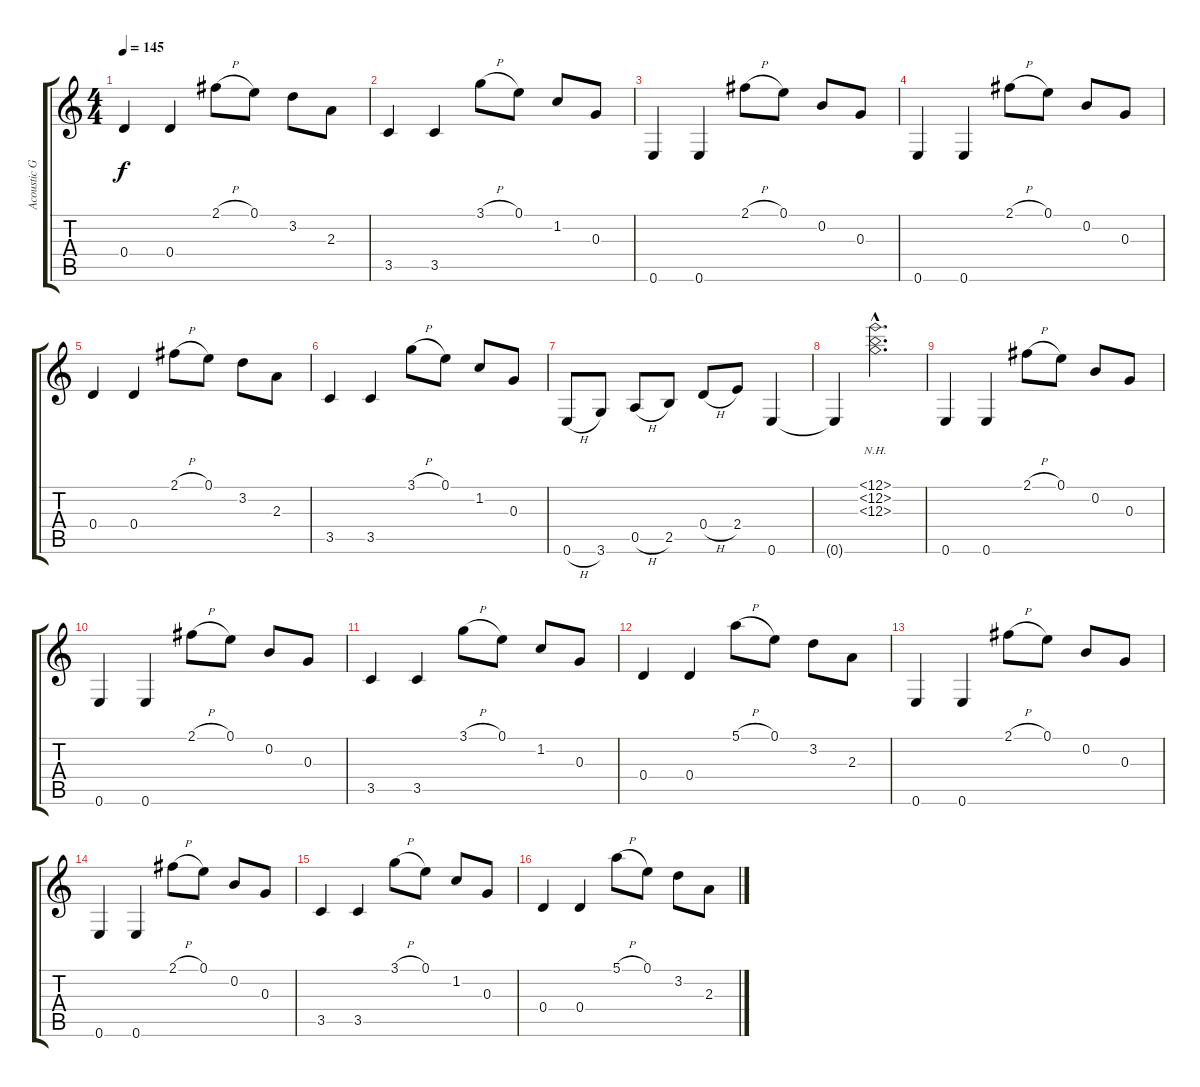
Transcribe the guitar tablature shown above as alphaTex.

\track ("Acoustic Guitar" "Acoustic G") {instrument acousticguitarnylon}
\staff {score tabs}
\tuning (E4 B3 G3 D3 A2 E2) {hide}
\ts (4 4)
\tempo 145
\clef g2
\ks c
0.4.4{dy f} 0.4.4 2.1{h}.8 0.1.8 3.2.8 2.3.8 |
3.5.4 3.5.4 3.1{h}.8 0.1.8 1.2.8 0.3.8 |
0.6.4 0.6.4 2.1{h}.8 0.1.8 0.2.8 0.3.8 |
0.6.4 0.6.4 2.1{h}.8 0.1.8 0.2.8 0.3.8 |
0.4.4 0.4.4 2.1{h}.8 0.1.8 3.2.8 2.3.8 |
3.5.4 3.5.4 3.1{h}.8 0.1.8 1.2.8 0.3.8 |
0.6{h}.8 3.6.8 0.5{h}.8 2.5.8 0.4{h}.8 2.4.8 0.6.4 |
0.6{t}.4 (12.1{nh hac} 12.2{nh hac} 12.3{nh hac}).2{d} |
0.6.4 0.6.4 2.1{h}.8 0.1.8 0.2.8 0.3.8 |
0.6.4 0.6.4 2.1{h}.8 0.1.8 0.2.8 0.3.8 |
3.5.4 3.5.4 3.1{h}.8 0.1.8 1.2.8 0.3.8 |
0.4.4 0.4.4 5.1{h}.8 0.1.8 3.2.8 2.3.8 |
0.6.4 0.6.4 2.1{h}.8 0.1.8 0.2.8 0.3.8 |
0.6.4 0.6.4 2.1{h}.8 0.1.8 0.2.8 0.3.8 |
3.5.4 3.5.4 3.1{h}.8 0.1.8 1.2.8 0.3.8 |
0.4.4 0.4.4 5.1{h}.8 0.1.8 3.2.8 2.3.8
